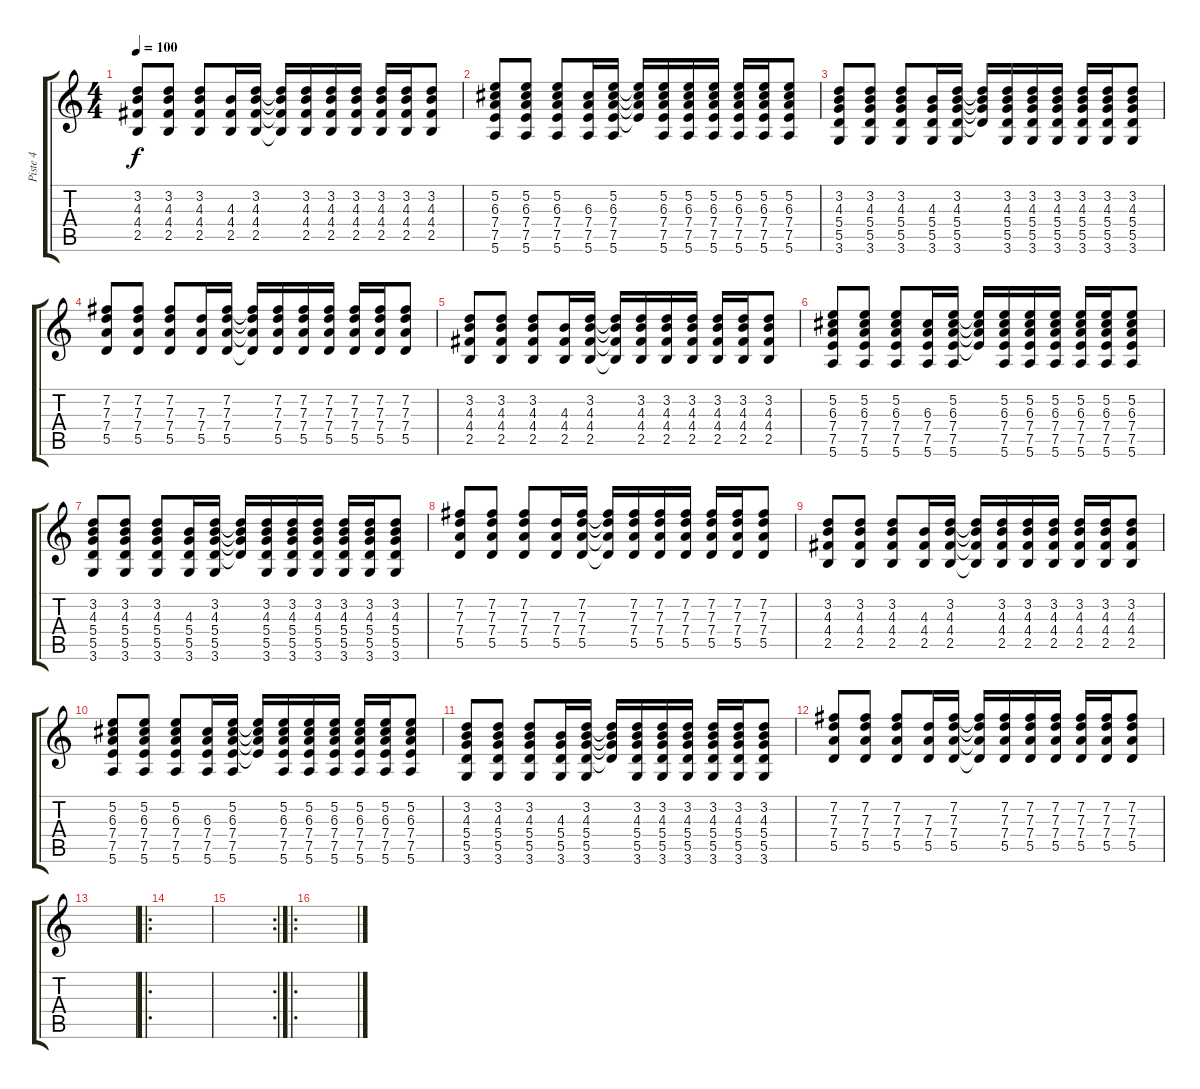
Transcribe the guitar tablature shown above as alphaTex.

\track ("Piste 4" "Piste 4") {instrument overdrivenguitar}
\staff {score tabs}
\tuning (E4 B3 G3 D3 A2 E2) {hide}
\ts (4 4)
\tempo 100
\clef g2
\ks c
(3.2 4.3 4.4 2.5).8{dy f instrument overdrivenguitar} (3.2 4.3 4.4 2.5).8 (3.2 4.3 4.4 2.5).8 (4.3 4.4 2.5).16 (3.2 4.3 4.4 2.5).16 (3.2{t} 4.3{t} 4.4{t} 2.5{t}).16 (3.2 4.3 4.4 2.5).16 (3.2 4.3 4.4 2.5).16 (3.2 4.3 4.4 2.5).16 (3.2 4.3 4.4 2.5).16 (3.2 4.3 4.4 2.5).16 (3.2 4.3 4.4 2.5).8 |
(5.2 6.3 7.4 7.5 5.6).8 (5.2 6.3 7.4 7.5 5.6).8 (5.2 6.3 7.4 7.5 5.6).8 (6.3 7.4 7.5 5.6).16 (5.2 6.3 7.4 7.5 5.6).16 (5.2{t} 6.3{t} 7.4{t} 7.5{t}).16 (5.2 6.3 7.4 7.5 5.6).16 (5.2 6.3 7.4 7.5 5.6).16 (5.2 6.3 7.4 7.5 5.6).16 (5.2 6.3 7.4 7.5 5.6).16 (5.2 6.3 7.4 7.5 5.6).16 (5.2 6.3 7.4 7.5 5.6).8 |
(3.2 4.3 5.4 5.5 3.6).8 (3.2 4.3 5.4 5.5 3.6).8 (3.2 4.3 5.4 5.5 3.6).8 (4.3 5.4 5.5 3.6).16 (3.2 4.3 5.4 5.5 3.6).16 (3.2{t} 4.3{t} 5.4{t} 5.5{t}).16 (3.2 4.3 5.4 5.5 3.6).16 (3.2 4.3 5.4 5.5 3.6).16 (3.2 4.3 5.4 5.5 3.6).16 (3.2 4.3 5.4 5.5 3.6).16 (3.2 4.3 5.4 5.5 3.6).16 (3.2 4.3 5.4 5.5 3.6).8 |
(7.2 7.3 7.4 5.5).8 (7.2 7.3 7.4 5.5).8 (7.2 7.3 7.4 5.5).8 (7.3 7.4 5.5).16 (7.2 7.3 7.4 5.5).16 (7.2{t} 7.3{t} 7.4{t} 5.5{t}).16 (7.2 7.3 7.4 5.5).16 (7.2 7.3 7.4 5.5).16 (7.2 7.3 7.4 5.5).16 (7.2 7.3 7.4 5.5).16 (7.2 7.3 7.4 5.5).16 (7.2 7.3 7.4 5.5).8 |
(3.2 4.3 4.4 2.5).8{instrument overdrivenguitar} (3.2 4.3 4.4 2.5).8 (3.2 4.3 4.4 2.5).8 (4.3 4.4 2.5).16 (3.2 4.3 4.4 2.5).16 (3.2{t} 4.3{t} 4.4{t} 2.5{t}).16 (3.2 4.3 4.4 2.5).16 (3.2 4.3 4.4 2.5).16 (3.2 4.3 4.4 2.5).16 (3.2 4.3 4.4 2.5).16 (3.2 4.3 4.4 2.5).16 (3.2 4.3 4.4 2.5).8 |
(5.2 6.3 7.4 7.5 5.6).8 (5.2 6.3 7.4 7.5 5.6).8 (5.2 6.3 7.4 7.5 5.6).8 (6.3 7.4 7.5 5.6).16 (5.2 6.3 7.4 7.5 5.6).16 (5.2{t} 6.3{t} 7.4{t} 7.5{t}).16 (5.2 6.3 7.4 7.5 5.6).16 (5.2 6.3 7.4 7.5 5.6).16 (5.2 6.3 7.4 7.5 5.6).16 (5.2 6.3 7.4 7.5 5.6).16 (5.2 6.3 7.4 7.5 5.6).16 (5.2 6.3 7.4 7.5 5.6).8 |
(3.2 4.3 5.4 5.5 3.6).8 (3.2 4.3 5.4 5.5 3.6).8 (3.2 4.3 5.4 5.5 3.6).8 (4.3 5.4 5.5 3.6).16 (3.2 4.3 5.4 5.5 3.6).16 (3.2{t} 4.3{t} 5.4{t} 5.5{t}).16 (3.2 4.3 5.4 5.5 3.6).16 (3.2 4.3 5.4 5.5 3.6).16 (3.2 4.3 5.4 5.5 3.6).16 (3.2 4.3 5.4 5.5 3.6).16 (3.2 4.3 5.4 5.5 3.6).16 (3.2 4.3 5.4 5.5 3.6).8 |
(7.2 7.3 7.4 5.5).8 (7.2 7.3 7.4 5.5).8 (7.2 7.3 7.4 5.5).8 (7.3 7.4 5.5).16 (7.2 7.3 7.4 5.5).16 (7.2{t} 7.3{t} 7.4{t} 5.5{t}).16 (7.2 7.3 7.4 5.5).16 (7.2 7.3 7.4 5.5).16 (7.2 7.3 7.4 5.5).16 (7.2 7.3 7.4 5.5).16 (7.2 7.3 7.4 5.5).16 (7.2 7.3 7.4 5.5).8 |
(3.2 4.3 4.4 2.5).8{instrument overdrivenguitar} (3.2 4.3 4.4 2.5).8 (3.2 4.3 4.4 2.5).8 (4.3 4.4 2.5).16 (3.2 4.3 4.4 2.5).16 (3.2{t} 4.3{t} 4.4{t} 2.5{t}).16 (3.2 4.3 4.4 2.5).16 (3.2 4.3 4.4 2.5).16 (3.2 4.3 4.4 2.5).16 (3.2 4.3 4.4 2.5).16 (3.2 4.3 4.4 2.5).16 (3.2 4.3 4.4 2.5).8 |
(5.2 6.3 7.4 7.5 5.6).8 (5.2 6.3 7.4 7.5 5.6).8 (5.2 6.3 7.4 7.5 5.6).8 (6.3 7.4 7.5 5.6).16 (5.2 6.3 7.4 7.5 5.6).16 (5.2{t} 6.3{t} 7.4{t} 7.5{t}).16 (5.2 6.3 7.4 7.5 5.6).16 (5.2 6.3 7.4 7.5 5.6).16 (5.2 6.3 7.4 7.5 5.6).16 (5.2 6.3 7.4 7.5 5.6).16 (5.2 6.3 7.4 7.5 5.6).16 (5.2 6.3 7.4 7.5 5.6).8 |
(3.2 4.3 5.4 5.5 3.6).8 (3.2 4.3 5.4 5.5 3.6).8 (3.2 4.3 5.4 5.5 3.6).8 (4.3 5.4 5.5 3.6).16 (3.2 4.3 5.4 5.5 3.6).16 (3.2{t} 4.3{t} 5.4{t} 5.5{t}).16 (3.2 4.3 5.4 5.5 3.6).16 (3.2 4.3 5.4 5.5 3.6).16 (3.2 4.3 5.4 5.5 3.6).16 (3.2 4.3 5.4 5.5 3.6).16 (3.2 4.3 5.4 5.5 3.6).16 (3.2 4.3 5.4 5.5 3.6).8 |
(7.2 7.3 7.4 5.5).8 (7.2 7.3 7.4 5.5).8 (7.2 7.3 7.4 5.5).8 (7.3 7.4 5.5).16 (7.2 7.3 7.4 5.5).16 (7.2{t} 7.3{t} 7.4{t} 5.5{t}).16 (7.2 7.3 7.4 5.5).16 (7.2 7.3 7.4 5.5).16 (7.2 7.3 7.4 5.5).16 (7.2 7.3 7.4 5.5).16 (7.2 7.3 7.4 5.5).16 (7.2 7.3 7.4 5.5).8 |
|
\ro
|
\rc 2
|
\ro
